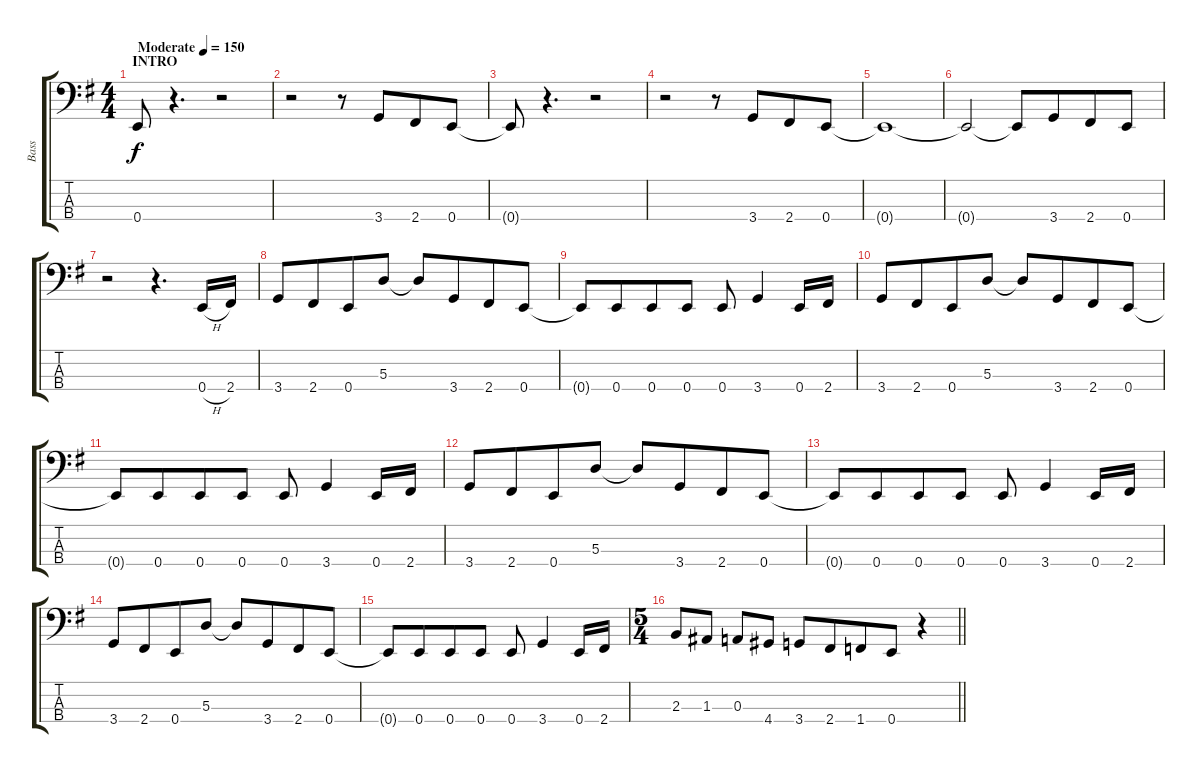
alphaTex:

\track ("Bass" "Bass") {instrument electricbasspick}
\staff {score tabs}
\tuning (G2 D2 A1 E1) {hide}
\ts (4 4)
\section ("" "INTRO")
\tempo (150 "Moderate")
\clef f4
\ks eminor
0.4.8{dy f instrument electricbasspick} r.4{d} r.2 |
r.2 r.8 3.4.8{beam merge} 2.4.8 0.4.8 |
0.4{t}.8 r.4{d} r.2 |
r.2 r.8 3.4.8{beam merge} 2.4.8 0.4.8 |
0.4{t}.1 |
0.4{t}.2 0.4{t}.8 3.4.8{beam merge} 2.4.8 0.4.8 |
r.2 r.4{d} 0.4{h}.16 2.4.16 |
3.4.8 2.4.8{beam merge} 0.4.8 5.3.8 5.3{t}.8 3.4.8{beam merge} 2.4.8 0.4.8 |
0.4{t}.8 0.4.8{beam merge} 0.4.8 0.4.8 0.4.8 3.4.4 0.4.16 2.4.16 |
3.4.8 2.4.8{beam merge} 0.4.8 5.3.8 5.3{t}.8 3.4.8{beam merge} 2.4.8 0.4.8 |
0.4{t}.8 0.4.8{beam merge} 0.4.8 0.4.8 0.4.8 3.4.4 0.4.16 2.4.16 |
3.4.8 2.4.8{beam merge} 0.4.8 5.3.8 5.3{t}.8 3.4.8{beam merge} 2.4.8 0.4.8 |
0.4{t}.8 0.4.8{beam merge} 0.4.8 0.4.8 0.4.8 3.4.4 0.4.16 2.4.16 |
3.4.8 2.4.8{beam merge} 0.4.8 5.3.8 5.3{t}.8 3.4.8{beam merge} 2.4.8 0.4.8 |
0.4{t}.8 0.4.8{beam merge} 0.4.8 0.4.8 0.4.8 3.4.4 0.4.16 2.4.16 |
\ts (5 4)
\barLineRight lightlight
2.3.8 1.3.8 0.3.8 4.4.8{beam split} 3.4.8 2.4.8{beam merge} 1.4.8 0.4.8 r.4
